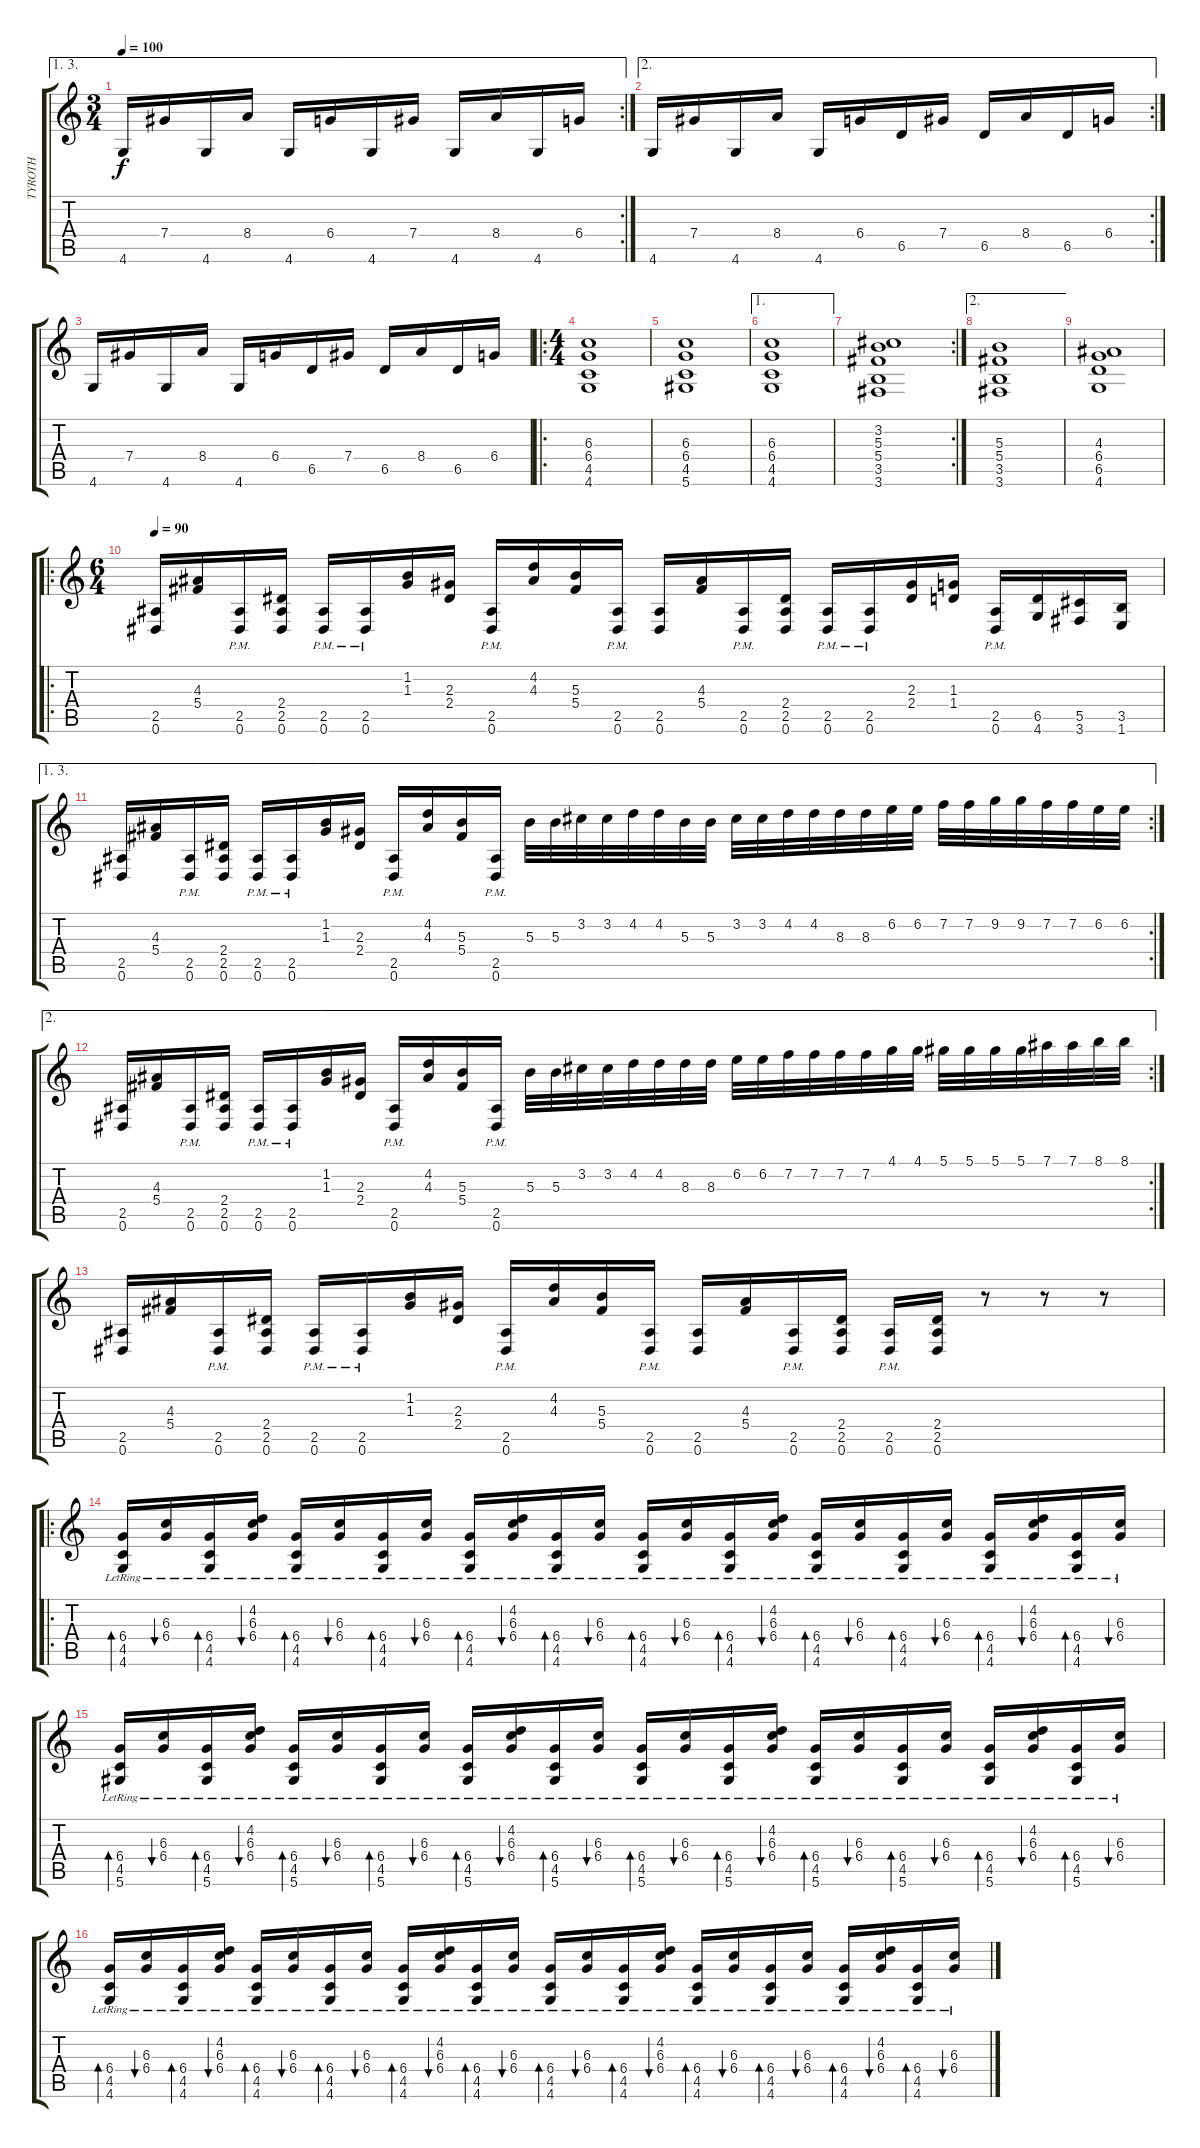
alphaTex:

\track ("TYROTH" "TYROTH") {instrument acousticguitarnylon}
\staff {score tabs}
\tuning (Eb4 Bb3 Gb3 Db3 Ab2 Eb2) {hide}
\ae (1 3)
\rc 2
\ts (3 4)
\tempo 100
\clef g2
\ks c
4.6.16{dy f} 7.4.16 4.6.16 8.4.16 4.6.16 6.4.16 4.6.16 7.4.16 4.6.16 8.4.16 4.6.16 6.4.16 |
\ae 2
\rc 2
4.6.16 7.4.16 4.6.16 8.4.16 4.6.16 6.4.16 6.5.16 7.4.16 6.5.16 8.4.16 6.5.16 6.4.16 |
4.6.16 7.4.16 4.6.16 8.4.16 4.6.16 6.4.16 6.5.16 7.4.16 6.5.16 8.4.16 6.5.16 6.4.16 |
\ro
\ts (4 4)
(6.3 6.4 4.5 4.6).1 |
(6.3 6.4 4.5 5.6).1 |
\ae 1
(6.3 6.4 4.5 4.6).1 |
\rc 2
(3.2 5.3 5.4 3.5 3.6).1 |
\ae 2
(5.3 5.4 3.5 3.6).1 |
(4.3 6.4 6.5 4.6).1 |
\ro
\ts (6 4)
\tempo 90
(2.5 0.6).16 (4.3 5.4).16 (2.5{pm} 0.6{pm}).16 (2.4 2.5 0.6).16 (2.5{pm} 0.6{pm}).16 (2.5{pm} 0.6{pm}).16 (1.2 1.3).16 (2.3 2.4).16 (2.5{pm} 0.6{pm}).16 (4.2 4.3).16 (5.3 5.4).16 (2.5{pm} 0.6{pm}).16 (2.5 0.6).16 (4.3 5.4).16 (2.5{pm} 0.6{pm}).16 (2.4 2.5 0.6).16 (2.5{pm} 0.6{pm}).16 (2.5{pm} 0.6{pm}).16 (2.3 2.4).16 (1.3 1.4).16 (2.5{pm} 0.6{pm}).16 (6.5 4.6).16 (5.5 3.6).16 (3.5 1.6).16 |
\ae (1 3)
\rc 2
(2.5 0.6).16 (4.3 5.4).16 (2.5{pm} 0.6{pm}).16 (2.4 2.5 0.6).16 (2.5{pm} 0.6{pm}).16 (2.5{pm} 0.6{pm}).16 (1.2 1.3).16 (2.3 2.4).16 (2.5{pm} 0.6{pm}).16 (4.2 4.3).16 (5.3 5.4).16 (2.5{pm} 0.6{pm}).16 5.3.32 5.3.32 3.2.32 3.2.32 4.2.32 4.2.32 5.3.32 5.3.32 3.2.32 3.2.32 4.2.32 4.2.32 8.3.32 8.3.32 6.2.32 6.2.32 7.2.32 7.2.32 9.2.32 9.2.32 7.2.32 7.2.32 6.2.32 6.2.32 |
\ae 2
\rc 2
(2.5 0.6).16 (4.3 5.4).16 (2.5{pm} 0.6{pm}).16 (2.4 2.5 0.6).16 (2.5{pm} 0.6{pm}).16 (2.5{pm} 0.6{pm}).16 (1.2 1.3).16 (2.3 2.4).16 (2.5{pm} 0.6{pm}).16 (4.2 4.3).16 (5.3 5.4).16 (2.5{pm} 0.6{pm}).16 5.3.32 5.3.32 3.2.32 3.2.32 4.2.32 4.2.32 8.3.32 8.3.32 6.2.32 6.2.32 7.2.32 7.2.32 7.2.32 7.2.32 4.1.32 4.1.32 5.1.32 5.1.32 5.1.32 5.1.32 7.1.32 7.1.32 8.1.32 8.1.32 |
(2.5 0.6).16 (4.3 5.4).16 (2.5{pm} 0.6{pm}).16 (2.4 2.5 0.6).16 (2.5{pm} 0.6{pm}).16 (2.5{pm} 0.6{pm}).16 (1.2 1.3).16 (2.3 2.4).16 (2.5{pm} 0.6{pm}).16 (4.2 4.3).16 (5.3 5.4).16 (2.5{pm} 0.6{pm}).16 (2.5 0.6).16 (4.3 5.4).16 (2.5{pm} 0.6{pm}).16 (2.4 2.5 0.6).16 (2.5{pm} 0.6{pm}).16 (2.4 2.5 0.6).16 r.8 r.8 r.8 |
\ro
(6.4{lr} 4.5{lr} 4.6{lr}).16{bd 240} (6.3{lr} 6.4{lr}).16{bu 240} (6.4{lr} 4.5{lr} 4.6{lr}).16{bd 240} (4.2{lr} 6.3{lr} 6.4{lr}).16{bu 240} (6.4{lr} 4.5{lr} 4.6{lr}).16{bd 240} (6.3{lr} 6.4{lr}).16{bu 240} (6.4{lr} 4.5{lr} 4.6{lr}).16{bd 240} (6.3{lr} 6.4{lr}).16{bu 240} (6.4{lr} 4.5{lr} 4.6{lr}).16{bd 240} (4.2{lr} 6.3{lr} 6.4{lr}).16{bu 240} (6.4{lr} 4.5{lr} 4.6{lr}).16{bd 240} (6.3{lr} 6.4{lr}).16{bu 240} (6.4{lr} 4.5{lr} 4.6{lr}).16{bd 240} (6.3{lr} 6.4{lr}).16{bu 240} (6.4{lr} 4.5{lr} 4.6{lr}).16{bd 240} (4.2{lr} 6.3{lr} 6.4{lr}).16{bu 240} (6.4{lr} 4.5{lr} 4.6{lr}).16{bd 240} (6.3{lr} 6.4{lr}).16{bu 240} (6.4{lr} 4.5{lr} 4.6{lr}).16{bd 240} (6.3{lr} 6.4{lr}).16{bu 240} (6.4{lr} 4.5{lr} 4.6{lr}).16{bd 240} (4.2{lr} 6.3{lr} 6.4{lr}).16{bu 240} (6.4{lr} 4.5{lr} 4.6{lr}).16{bd 240} (6.3{lr} 6.4{lr}).16{bu 240} |
(6.4{lr} 4.5{lr} 5.6{lr}).16{bd 240} (6.3{lr} 6.4{lr}).16{bu 240} (6.4{lr} 4.5{lr} 5.6{lr}).16{bd 240} (4.2{lr} 6.3{lr} 6.4{lr}).16{bu 240} (6.4{lr} 4.5{lr} 5.6{lr}).16{bd 240} (6.3{lr} 6.4{lr}).16{bu 240} (6.4{lr} 4.5{lr} 5.6{lr}).16{bd 240} (6.3{lr} 6.4{lr}).16{bu 240} (6.4{lr} 4.5{lr} 5.6{lr}).16{bd 240} (4.2{lr} 6.3{lr} 6.4{lr}).16{bu 240} (6.4{lr} 4.5{lr} 5.6{lr}).16{bd 240} (6.3{lr} 6.4{lr}).16{bu 240} (6.4{lr} 4.5{lr} 5.6{lr}).16{bd 240} (6.3{lr} 6.4{lr}).16{bu 240} (6.4{lr} 4.5{lr} 5.6{lr}).16{bd 240} (4.2{lr} 6.3{lr} 6.4{lr}).16{bu 240} (6.4{lr} 4.5{lr} 5.6{lr}).16{bd 240} (6.3{lr} 6.4{lr}).16{bu 240} (6.4{lr} 4.5{lr} 5.6{lr}).16{bd 240} (6.3{lr} 6.4{lr}).16{bu 240} (6.4{lr} 4.5{lr} 5.6{lr}).16{bd 240} (4.2{lr} 6.3{lr} 6.4{lr}).16{bu 240} (6.4{lr} 4.5{lr} 5.6{lr}).16{bd 240} (6.3{lr} 6.4{lr}).16{bu 240} |
(6.4{lr} 4.5{lr} 4.6{lr}).16{bd 240} (6.3{lr} 6.4{lr}).16{bu 240} (6.4{lr} 4.5{lr} 4.6{lr}).16{bd 240} (4.2{lr} 6.3{lr} 6.4{lr}).16{bu 240} (6.4{lr} 4.5{lr} 4.6{lr}).16{bd 240} (6.3{lr} 6.4{lr}).16{bu 240} (6.4{lr} 4.5{lr} 4.6{lr}).16{bd 240} (6.3{lr} 6.4{lr}).16{bu 240} (6.4{lr} 4.5{lr} 4.6{lr}).16{bd 240} (4.2{lr} 6.3{lr} 6.4{lr}).16{bu 240} (6.4{lr} 4.5{lr} 4.6{lr}).16{bd 240} (6.3{lr} 6.4{lr}).16{bu 240} (6.4{lr} 4.5{lr} 4.6{lr}).16{bd 240} (6.3{lr} 6.4{lr}).16{bu 240} (6.4{lr} 4.5{lr} 4.6{lr}).16{bd 240} (4.2{lr} 6.3{lr} 6.4{lr}).16{bu 240} (6.4{lr} 4.5{lr} 4.6{lr}).16{bd 240} (6.3{lr} 6.4{lr}).16{bu 240} (6.4{lr} 4.5{lr} 4.6{lr}).16{bd 240} (6.3{lr} 6.4{lr}).16{bu 240} (6.4{lr} 4.5{lr} 4.6{lr}).16{bd 240} (4.2{lr} 6.3{lr} 6.4{lr}).16{bu 240} (6.4{lr} 4.5{lr} 4.6{lr}).16{bd 240} (6.3{lr} 6.4{lr}).16{bu 240}
